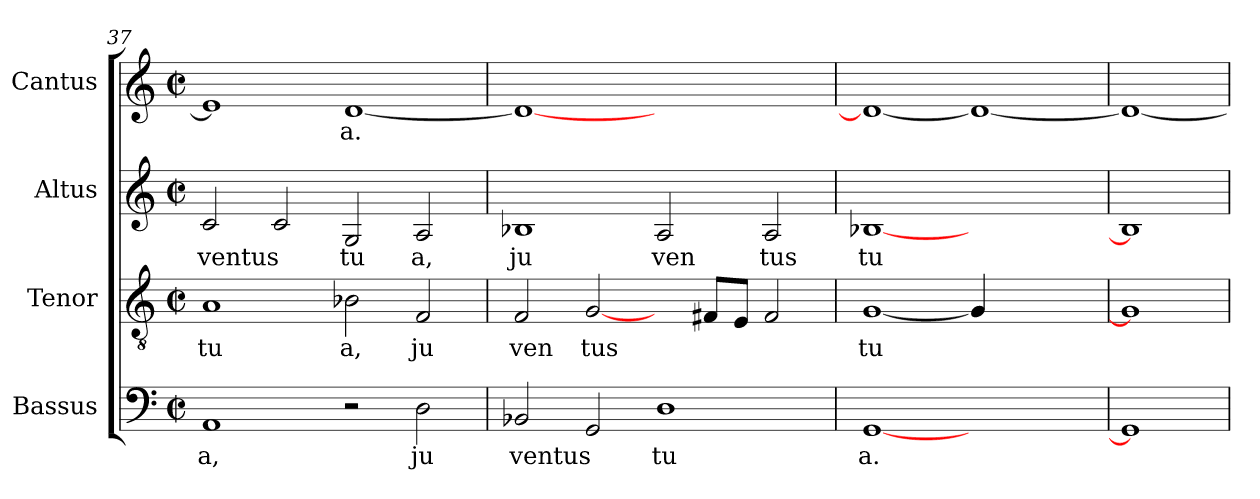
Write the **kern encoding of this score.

**kern	**text	**kern	**text	**kern	**text	**kern	**text
*part4	*part4	*part3	*part3	*part2	*part2	*part1	*part1
*staff4	*staff4	*staff3	*staff3	*staff2	*staff2	*staff1	*staff1
*I"Bassus	*	*I"Tenor	*	*I"Altus	*	*I"Cantus	*
*clefF4	*	*clefGv2	*	*clefG2	*	*clefG2	*
*k[]	*	*k[]	*	*k[]	*	*k[]	*
*C:	*	*C:	*	*C:	*	*C:	*
*M2/2	*	*M2/2	*	*M2/2	*	*M2/2	*
*met(c|)	*	*met(c|)	*	*met(c|)	*	*met(c|)	*
=37	=37	=37	=37	=37	=37	=37	=37
!	!LO:LY:b:cj	!	!LO:LY:b:cj	!	!LO:LY:b:cj	!	!LO:LY:b:cj
1AA	a,	1A	tu	2c/	ventus	1e]	--
!	!	!	!	!	!LO:LY:b:cj	!	!
.	.	.	.	2c/	.	.	.
!	!	!	!LO:LY:b:cj	!	!LO:LY:b:cj	!	!LO:LY:b:cj
2r	.	2B-X\	a,	2G/	tu	[<1d	-a.
!	!LO:LY:b:cj	!	!LO:LY:b:cj	!	!LO:LY:b:cj	!	!
2D\	ju	2F/	ju	2A/	a,	.	.
=38	=38	=38	=38	=38	=38	=38	=38
!	!LO:LY:b:cj	!	!LO:LY:b:cj	!	!LO:LY:b:cj	!	!LO:LY:b:cj
2BB-X/	ventus	2F/	ven	1B-X	ju	1d_<	.
!	!LO:LY:b:cj	!	!LO:LY:b:cj	!	!	!	!
2GG/	.	[2G/	tus	.	.	.	.
!	!LO:LY:b:cj	!	!	!	!LO:LY:b:cj	!	!
1D	tu	4ryy	.	2A/	ven	1ryy	.
!	!	!	!LO:LY:b:cj	!	!	!	!
.	.	8F#/L	.	.	.	.	.
!	!	!	!LO:LY:b:cj	!	!	!	!
.	.	8E/J	.	.	.	.	.
!	!	!	!LO:LY:b:cj	!	!LO:LY:b:cj	!	!
.	.	2F#/	.	2A/	tus	.	.
=39	=39	=39	=39	=39	=39	=39	=39
!	!LO:LY:b:cj	!	!LO:LY:b:cj	!	!LO:LY:b:cj	!	!LO:LY:b:cj
[1GG	a.	[1G	tu	[1B-X	tu	1d_<	.
1ryy	.	4G/]	.	1ryy	.	1d_	.
.	.	2.ryy	.	.	.	.	.
=40	=40	=40	=40	=40	=40	=40	=40
1GG]	.	1G]	.	1B-]	.	1d_	.
=	=	=	=	=	=	=	=
*-	*-	*-	*-	*-	*-	*-	*-
